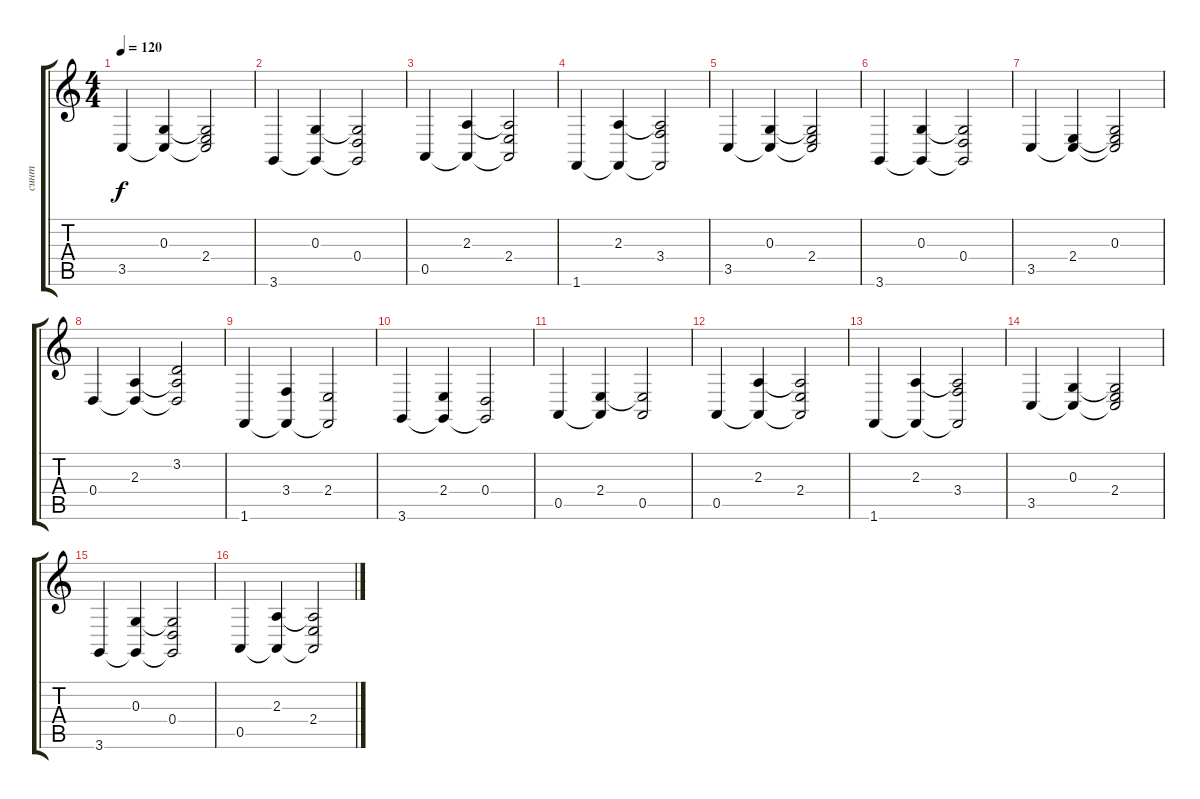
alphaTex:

\track ("синт" "синт") {instrument lead2sawtooth}
\staff {score tabs}
\tuning (E4 B3 G3 D3 A2 E2) {hide}
\ts (4 4)
\tempo 120
\clef g2
\ks c
3.5.4{dy f} (0.3 3.5{t}).4 (0.3{t} 2.4 3.5{t}).2 |
3.6.4 (0.3 3.6{t}).4 (0.3{t} 0.4 3.6{t}).2 |
0.5.4 (2.3 0.5{t}).4 (2.3{t} 2.4 0.5{t}).2 |
1.6.4 (2.3 1.6{t}).4 (2.3{t} 3.4 1.6{t}).2 |
3.5.4 (0.3 3.5{t}).4 (0.3{t} 2.4 3.5{t}).2 |
3.6.4 (0.3 3.6{t}).4 (0.3{t} 0.4 3.6{t}).2 |
3.5.4 (2.4 3.5{t}).4 (0.3 2.4{t} 3.5{t}).2 |
0.4.4 (2.3 0.4{t}).4 (3.2 2.3{t} 0.4{t}).2 |
1.6.4 (3.4 1.6{t}).4 (2.4 1.6{t}).2 |
3.6.4 (2.4 3.6{t}).4 (0.4 3.6{t}).2 |
0.5.4 (2.4 0.5{t}).4 (2.4{t} 0.5).2 |
0.5.4 (2.3 0.5{t}).4 (2.3{t} 2.4 0.5{t}).2 |
1.6.4 (2.3 1.6{t}).4 (2.3{t} 3.4 1.6{t}).2 |
3.5.4 (0.3 3.5{t}).4 (0.3{t} 2.4 3.5{t}).2 |
3.6.4 (0.3 3.6{t}).4 (0.3{t} 0.4 3.6{t}).2 |
0.5.4 (2.3 0.5{t}).4 (2.3{t} 2.4 0.5{t}).2
